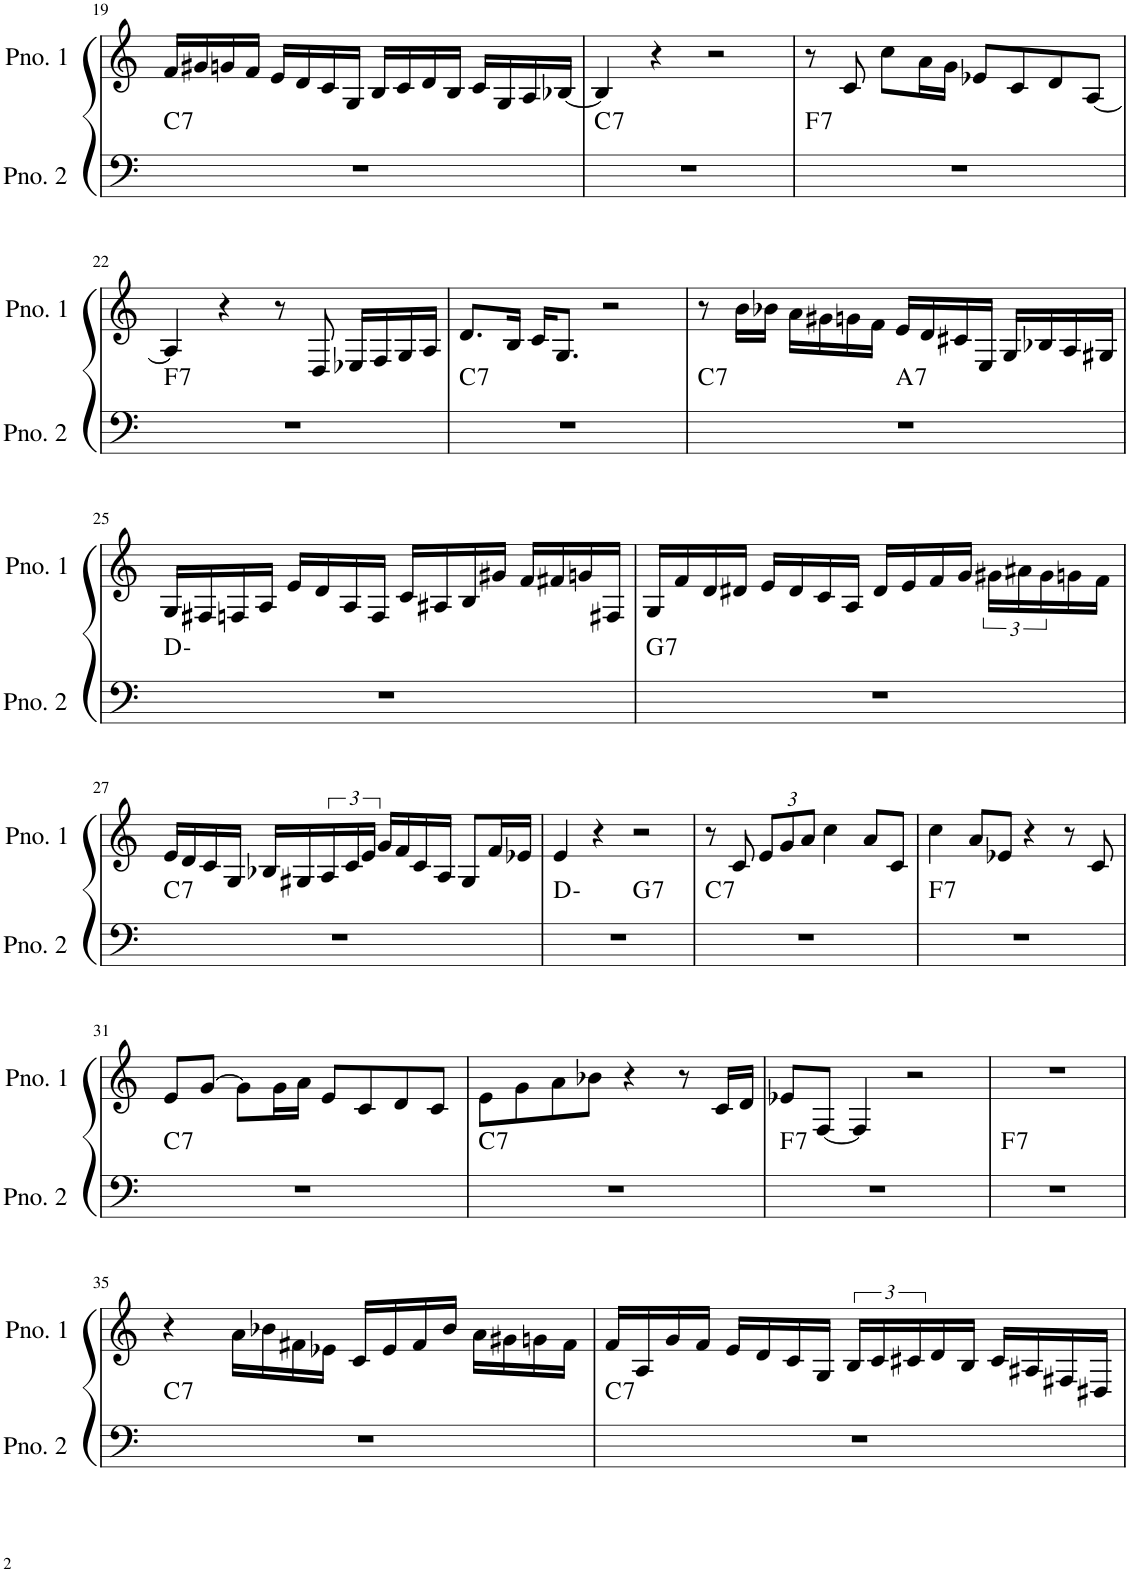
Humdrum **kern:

**kern	**harte	**kern
*part2	*part2	*part1
*staff2	*	*staff1
*I"ピアノ 2	*	*I"ピアノ 1
!!LO:PB:g=z
*clefF4	*	*clefG2
*k[]	*	*k[]
*M4/4	*	*M4/4
=19	=19	=19
!	!LO:H:kt=7	!
1r	C:7	16f/LL
.	.	16g#X/
.	.	16gn/
.	.	16f/JJ
.	.	16e/LL
.	.	16d/
.	.	16c/
.	.	16G/JJ
.	.	16B/LL
.	.	16c/
.	.	16d/
.	.	16B/JJ
.	.	16c/LL
.	.	16G/
.	.	16A/
.	.	[16B-X/JJ
=20	=20	=20
!	!LO:H:kt=7	!
1r	C:7	4B-/]
.	.	4r
.	.	2r
=21	=21	=21
!	!LO:H:kt=7	!
1r	F:7	8r
.	.	8c/
.	.	8cc\L
.	.	16a\L
.	.	16g\JJ
.	.	8e-X/L
.	.	8c/
.	.	8d/
.	.	[8A/J
!!LO:LB:g=z
=22	=22	=22
!	!LO:H:kt=7	!
1r	F:7	4A/]
.	.	4r
.	.	8r
.	.	8D/
.	.	16E-X/LL
.	.	16F/
.	.	16G/
.	.	16A/JJ
=23	=23	=23
!	!LO:H:kt=7	!
1r	C:7	8.d/L
.	.	16B/Jk
.	.	16c/KL
.	.	8.G/J
.	.	2r
=24	=24	=24
!	!LO:H:kt=7	!
*^	*	*
1r	2ryy	C:7	8r
.	.	.	16b\LL
.	.	.	16b-X\JJ
.	.	.	16a\LL
.	.	.	16g#X\
.	.	.	16gn\
.	.	.	16f\JJ
!	!	!LO:H:kt=7	!
.	2ryy	A:7	16e/LL
.	.	.	16d/
.	.	.	16c#X/
.	.	.	16E/JJ
.	.	.	16G/LL
.	.	.	16B-X/
.	.	.	16A/
.	.	.	16G#X/JJ
*v	*v	*	*
!!LO:LB:g=z
=25	=25	=25
1r	D:min	16G/LL
.	.	16F#X/
.	.	16Fn/
.	.	16A/JJ
.	.	16e/LL
.	.	16d/
.	.	16A/
.	.	16F/JJ
.	.	16c/LL
.	.	16A#X/
.	.	16B/
.	.	16g#X/JJ
.	.	16f/LL
.	.	16f#X/
.	.	16gn/
.	.	16F#X/JJ
=26	=26	=26
!	!LO:H:kt=7	!
1r	G:7	16G/LL
.	.	16f/
.	.	16d/
.	.	16d#X/JJ
.	.	16e/LL
.	.	16d#/
.	.	16c/
.	.	16A/JJ
.	.	16d#/LL
.	.	16e/
.	.	16f/
.	.	16g/JJ
.	.	24g#X\LL
.	.	24a#X\
.	.	24g#\
.	.	16gn\
.	.	16f\JJ
!!LO:LB:g=z
=27	=27	=27
!	!LO:H:kt=7	!
1r	C:7	16e/LL
.	.	16d/
.	.	16c/
.	.	16G/JJ
.	.	16B-X/LL
.	.	16G#X/
.	.	24A/
.	.	24c/
.	.	24e/JJ
.	.	16g/LL
.	.	16f/
.	.	16c/
.	.	16A/JJ
.	.	8G#/L
.	.	16f/L
.	.	16e-X/JJ
=28	=28	=28
*^	*	*
1r	2ryy	D:min	4e/
.	.	.	4r
!	!	!LO:H:kt=7	!
.	2ryy	G:7	2r
=29	=29	=29	=29
!	!	!LO:H:kt=7	!
*v	*v	*	*
1r	C:7	8r
.	.	8c/
*	*	*Xbrackettup
.	.	12e/L
.	.	12g/
.	.	12a/J
.	.	4cc\
.	.	8a/L
.	.	8c/J
=30	=30	=30
!	!LO:H:kt=7	!
1r	F:7	4cc\
.	.	8a/L
.	.	8e-X/J
.	.	4r
.	.	8r
.	.	8c/
!!LO:LB:g=z
=31	=31	=31
!	!LO:H:kt=7	!
1r	C:7	8e/L
.	.	[8g/J
.	.	8g\L]
.	.	16g\L
.	.	16a\JJ
.	.	8e/L
.	.	8c/
.	.	8d/
.	.	8c/J
=32	=32	=32
!	!LO:H:kt=7	!
1r	C:7	8e\L
.	.	8g\
.	.	8a\
.	.	8b-X\J
.	.	4r
.	.	8r
.	.	16c/LL
.	.	16d/JJ
=33	=33	=33
!	!LO:H:kt=7	!
1r	F:7	8e-X/L
.	.	[8F/J
.	.	4F/]
.	.	2r
=34	=34	=34
!	!LO:H:kt=7	!
1r	F:7	1r
!!LO:LB:g=z
=35	=35	=35
!	!LO:H:kt=7	!
1r	C:7	4r
.	.	16a\LL
.	.	16b-X\
.	.	16f#X\
.	.	16e-X\JJ
.	.	16c/LL
.	.	16e-/
.	.	16f#/
.	.	16b-/JJ
.	.	16a\LL
.	.	16g#X\
.	.	16gn\
.	.	16f#\JJ
=36	=36	=36
!	!LO:H:kt=7	!
1r	C:7	16f/LL
.	.	16A/
.	.	16g/
.	.	16f/JJ
.	.	16e/LL
.	.	16d/
.	.	16c/
.	.	16G/JJ
*	*	*brackettup
.	.	24B/LL
.	.	24c/
.	.	24c#X/
.	.	16d/
.	.	16B/JJ
.	.	16c#/LL
.	.	16A#X/
.	.	16F#X/
.	.	16D#X/JJ
=	=	=
*-	*-	*-
